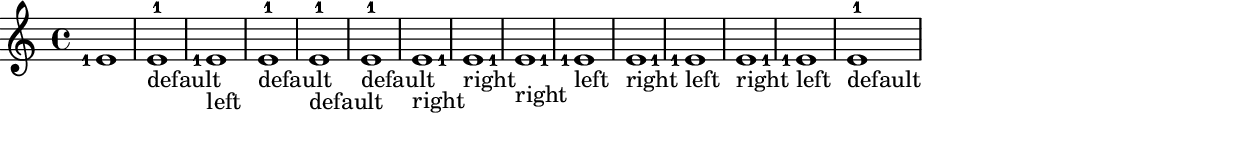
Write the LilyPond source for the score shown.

%% Generated by lilypond-book
%% Options: [exampleindent=10.16\mm,indent=0\mm,line-width=160\mm,paper-height=845.047\pt,paper-width=597.508\pt,papersize='(cons (* 597.508 pt) (* 845.047 pt))]
\include "lilypond-book-preamble.ly"


% ****************************************************************
% Start cut-&-pastable-section
% ****************************************************************

#(ly:set-option 'eps-box-padding 3.000000)



\paper {
  #(set-paper-size '(cons (* 597.508 pt) (* 845.047 pt)))
  indent = 0\mm
  line-width = 160\mm
  % offset the left padding, also add 1mm as lilypond creates cropped
  % images with a little space on the right
  line-width = #(- line-width (* mm  3.000000) (* mm 1))
}

\layout {
  
}




% ****************************************************************
% ly snippet:
% ****************************************************************
\sourcefilename "/lilypond-2.25.15/input/regression/unset-once.ly"
\sourcefileline 0
\version "2.19.21"

\header {

  texidoc = "@code{\\once \\unset} should change a context property
value for just one timestep and then return to the previous value."

}
\relative {
  \set fingeringOrientations = #'(left)
  <e'-1>1 |
  \once \unset fingeringOrientations
  <e-1>-"default" |
  <e-1>-"left" |

  \unset fingeringOrientations
  <e-1>-"default" |
  \once\unset fingeringOrientations
  <e-1>-"default" |
  <e-1>-"default" |
  \set Score.fingeringOrientations = #'(right)
  <e-1>-"right"
  \once\unset fingeringOrientations
  <e-1>-"right"
  <e-1>-"right"
  \once\set fingeringOrientations = #'(left)
  <e-1>-"left"
  <e-1>-"right"
  \set fingeringOrientations = #'(left)
  <e-1>-"left"
  \once \unset fingeringOrientations
  <e-1>-"right"
  <e-1>-"left"
  \unset fingeringOrientations
  \set Score.fingeringOrientations = #'(up down)
  <e-1>-"default"
}



% ****************************************************************
% end ly snippet
% ****************************************************************
